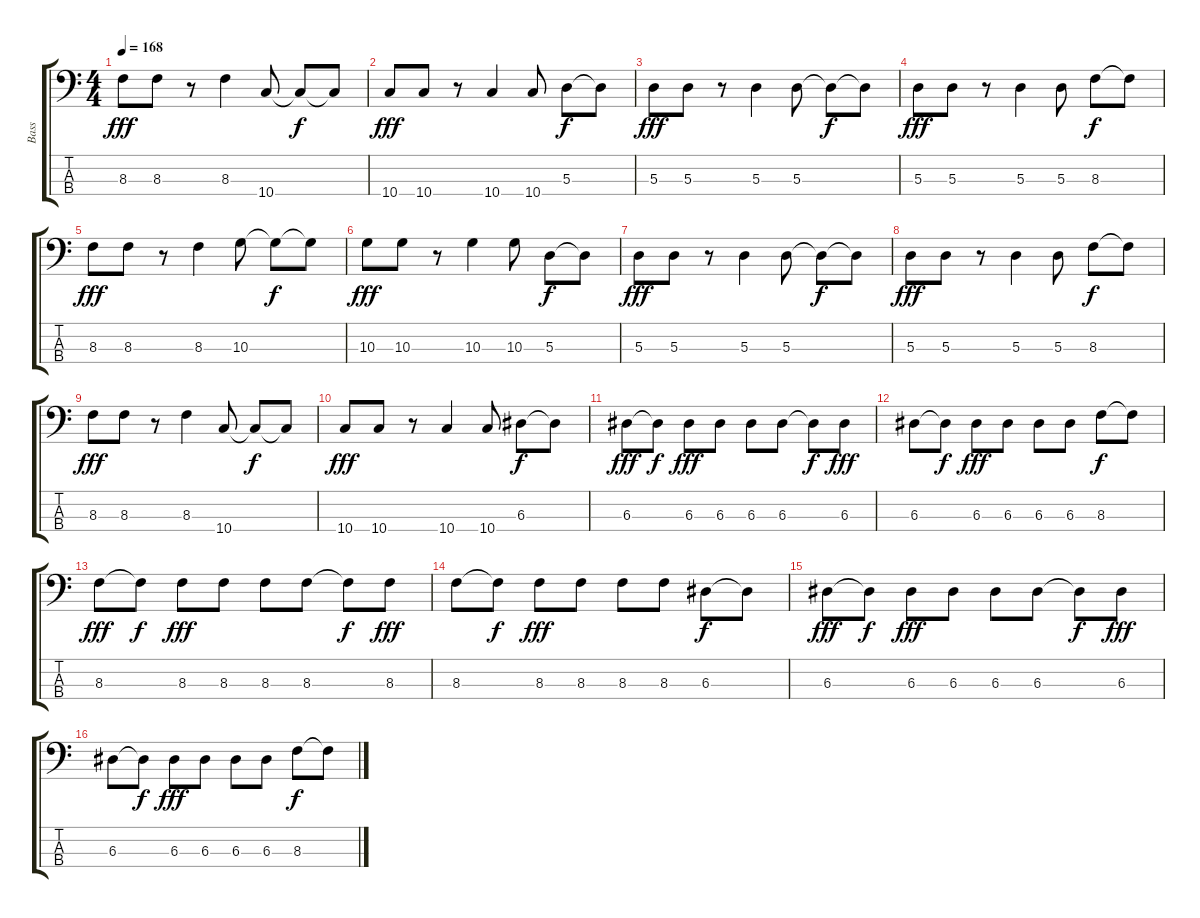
\track ("Bass" "Bass") {instrument electricbasspick}
\staff {score tabs}
\tuning (G2 D2 A1 D1) {hide}
\ts (4 4)
\tempo 168
\clef f4
\ks c
8.3.8{dy fff} 8.3.8 r.8 8.3.4 10.4.8 10.4{t}.8{dy f} 10.4{t}.8 |
10.4.8{dy fff} 10.4.8 r.8 10.4.4 10.4.8 5.3.8{dy f} 5.3{t}.8 |
5.3.8{dy fff} 5.3.8 r.8 5.3.4 5.3.8 5.3{t}.8{dy f} 5.3{t}.8 |
5.3.8{dy fff} 5.3.8 r.8 5.3.4 5.3.8 8.3.8{dy f} 8.3{t}.8 |
8.3.8{dy fff} 8.3.8 r.8 8.3.4 10.3.8 10.3{t}.8{dy f} 10.3{t}.8 |
10.3.8{dy fff} 10.3.8 r.8 10.3.4 10.3.8 5.3.8{dy f} 5.3{t}.8 |
5.3.8{dy fff} 5.3.8 r.8 5.3.4 5.3.8 5.3{t}.8{dy f} 5.3{t}.8 |
5.3.8{dy fff} 5.3.8 r.8 5.3.4 5.3.8 8.3.8{dy f} 8.3{t}.8 |
8.3.8{dy fff} 8.3.8 r.8 8.3.4 10.4.8 10.4{t}.8{dy f} 10.4{t}.8 |
10.4.8{dy fff} 10.4.8 r.8 10.4.4 10.4.8 6.3.8{dy f} 6.3{t}.8 |
6.3.8{dy fff} 6.3{t}.8{dy f} 6.3.8{dy fff} 6.3.8 6.3.8 6.3.8 6.3{t}.8{dy f} 6.3.8{dy fff} |
6.3.8 6.3{t}.8{dy f} 6.3.8{dy fff} 6.3.8 6.3.8 6.3.8 8.3.8{dy f} 8.3{t}.8 |
8.3.8{dy fff} 8.3{t}.8{dy f} 8.3.8{dy fff} 8.3.8 8.3.8 8.3.8 8.3{t}.8{dy f} 8.3.8{dy fff} |
8.3.8 8.3{t}.8{dy f} 8.3.8{dy fff} 8.3.8 8.3.8 8.3.8 6.3.8{dy f} 6.3{t}.8 |
6.3.8{dy fff} 6.3{t}.8{dy f} 6.3.8{dy fff} 6.3.8 6.3.8 6.3.8 6.3{t}.8{dy f} 6.3.8{dy fff} |
6.3.8 6.3{t}.8{dy f} 6.3.8{dy fff} 6.3.8 6.3.8 6.3.8 8.3.8{dy f} 8.3{t}.8
